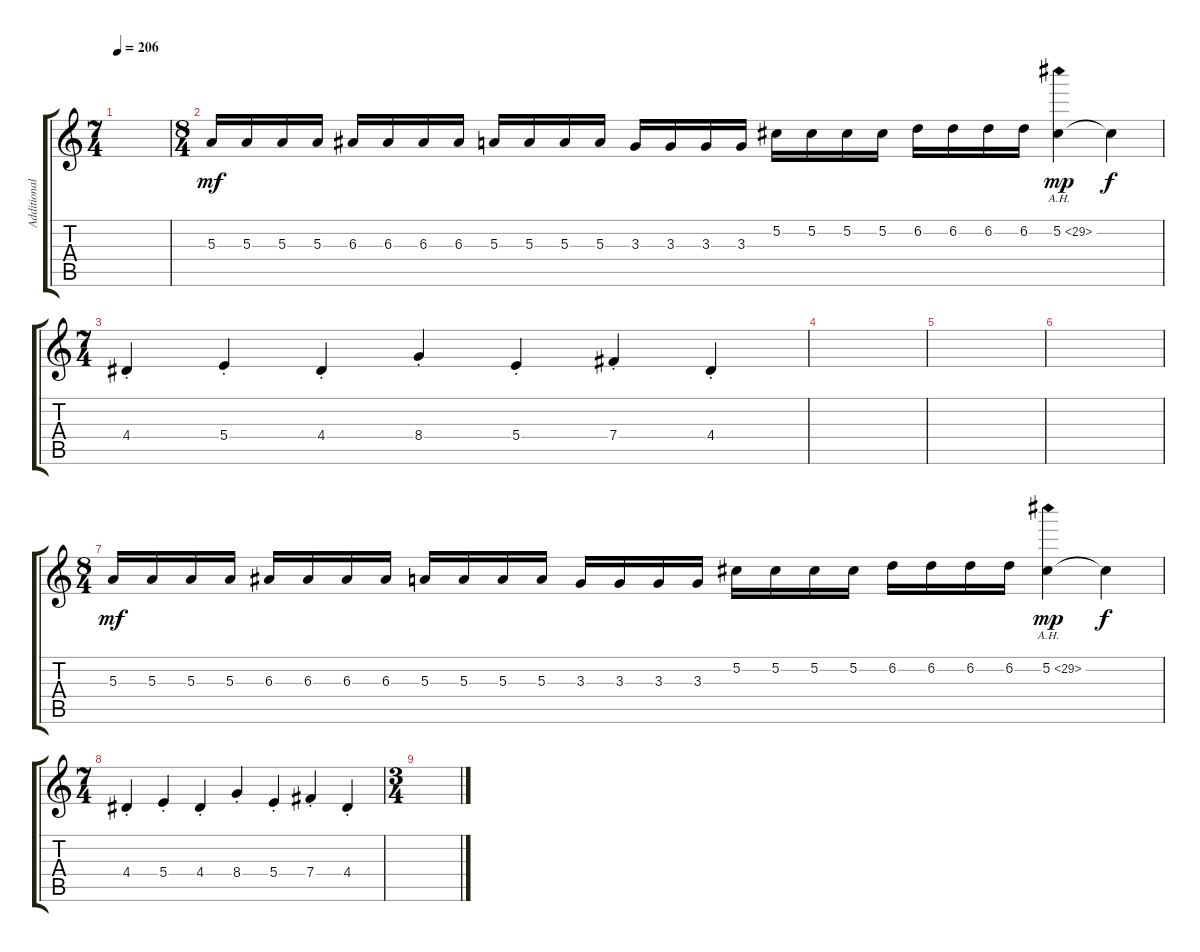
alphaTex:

\track ("Additional guitar" "Additional") {instrument overdrivenguitar}
\staff {score tabs}
\tuning (Db4 Ab3 E3 B2 Gb2 Db2) {hide}
\ts (7 4)
\tempo 206
\clef g2
\ks c
|
\ts (8 4)
5.3.16{dy mf} 5.3.16 5.3.16 5.3.16 6.3.16 6.3.16 6.3.16 6.3.16 5.3.16 5.3.16 5.3.16 5.3.16 3.3.16 3.3.16 3.3.16 3.3.16 5.2.16 5.2.16 5.2.16 5.2.16 6.2.16 6.2.16 6.2.16 6.2.16 5.2{ah 24}.4{dy mp} 5.2{t}.4{dy f} |
\ts (7 4)
4.4{st}.4 5.4{st}.4 4.4{st}.4 8.4{st}.4 5.4{st}.4 7.4{st}.4 4.4{st}.4 |
|
|
|
\ts (8 4)
5.3.16{dy mf} 5.3.16 5.3.16 5.3.16 6.3.16 6.3.16 6.3.16 6.3.16 5.3.16 5.3.16 5.3.16 5.3.16 3.3.16 3.3.16 3.3.16 3.3.16 5.2.16 5.2.16 5.2.16 5.2.16 6.2.16 6.2.16 6.2.16 6.2.16 5.2{ah 24}.4{dy mp} 5.2{t}.4{dy f} |
\ts (7 4)
4.4{st}.4 5.4{st}.4 4.4{st}.4 8.4{st}.4 5.4{st}.4 7.4{st}.4 4.4{st}.4 |
\ts (3 4)
